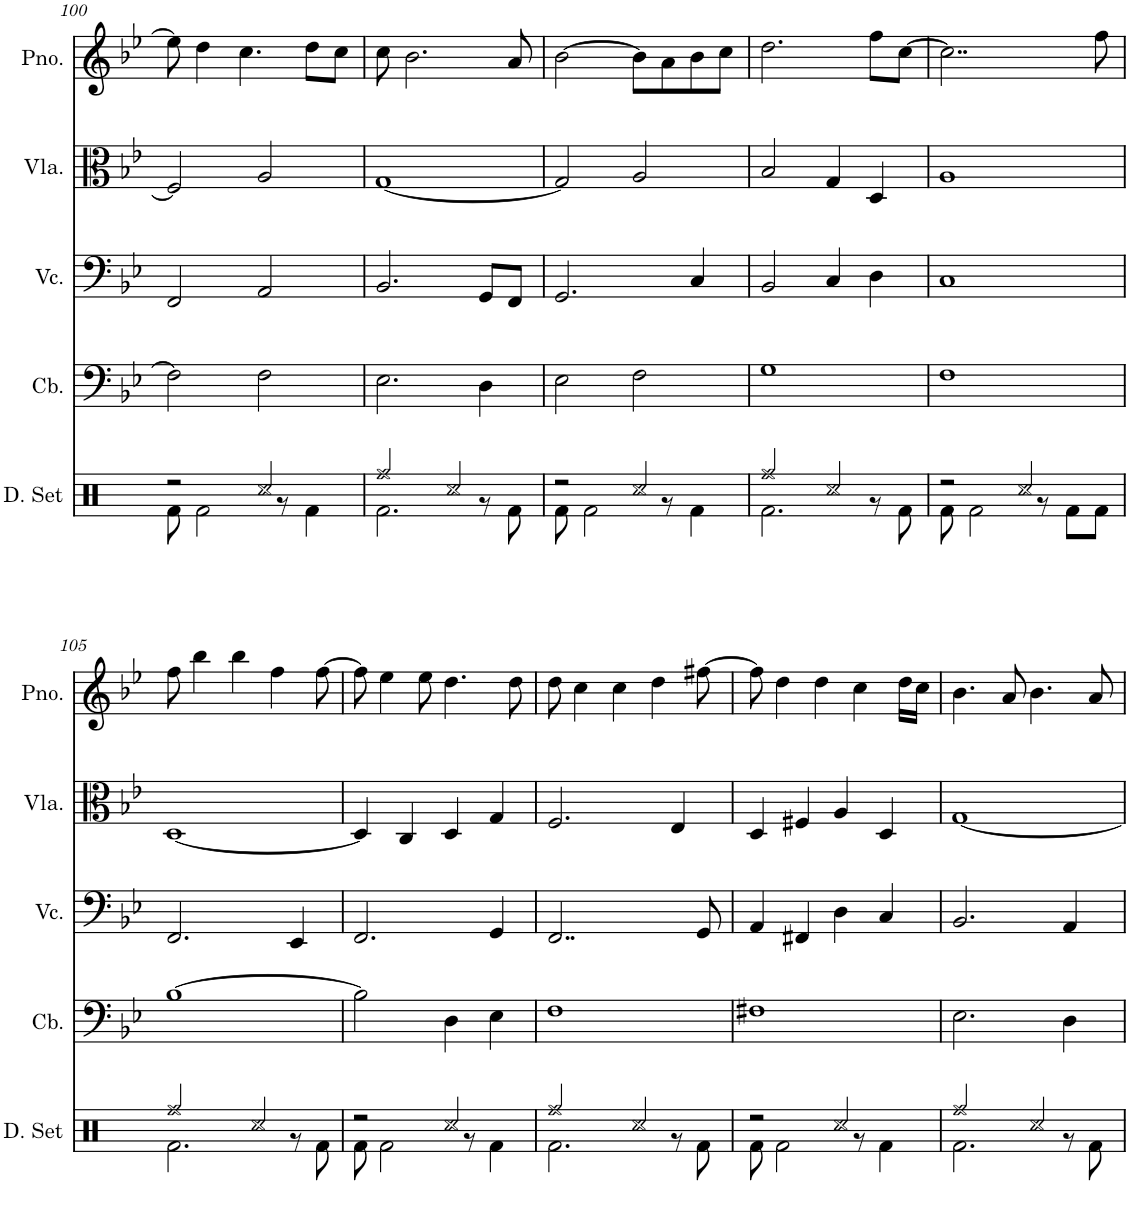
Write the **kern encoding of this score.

**kern	**kern	**kern	**kern	**kern
*part5	*part4	*part3	*part2	*part1
*staff5	*staff4	*staff3	*staff2	*staff1
*I"Drumset	*I"Contrabass	*I"Violoncello	*I"Viola	*I"Piano
*I'D. Set	*I'Cb.	*I'Vc.	*I'Vla.	*I'Pno.
!!LO:PB:g=z
*clefX	*clefF4	*clefF4	*clefC3	*clefG2
*	*Trd7c12	*	*	*
*k[]	*k[b-e-]	*k[b-e-]	*k[b-e-]	*k[b-e-]
*M4/4	*M4/4	*M4/4	*M4/4	*M4/4
=100	=100	=100	=100	=100
*^	*	*	*	*
2r	8Rf\	2F\]	2FF/	2F/]	8ee-\]
.	2Rf\	.	.	.	4dd\
.	.	.	.	.	4.cc\
2Rcc/	.	2F\	2AA/	2A/	.
.	8r	.	.	.	.
.	4Rf\	.	.	.	8dd\L
.	.	.	.	.	8cc\J
=101	=101	=101	=101	=101	=101
2Rff/	2.Rf\	2.E-\	2.BB-/	[1G	8cc\
.	.	.	.	.	2.b-\
2Rcc/	.	.	.	.	.
.	8r	4D\	8GG/L	.	.
.	8Rf\	.	8FF/J	.	8a/
=102	=102	=102	=102	=102	=102
2r	8Rf\	2E-\	2.GG/	2G/]	[2b-\
.	2Rf\	.	.	.	.
2Rcc/	.	2F\	.	2A/	8b-\L]
.	8r	.	.	.	8a\
.	4Rf\	.	4C/	.	8b-\
.	.	.	.	.	8cc\J
=103	=103	=103	=103	=103	=103
2Rff/	2.Rf\	1G	2BB-/	2B-/	2.dd\
2Rcc/	.	.	4C/	4G/	.
.	8r	.	4D\	4D/	8ff\L
.	8Rf\	.	.	.	[8cc\J
=104	=104	=104	=104	=104	=104
2r	8Rf\	1F	1C	1A	2..cc\]
.	2Rf\	.	.	.	.
2Rcc/	.	.	.	.	.
.	8r	.	.	.	.
.	8Rf\L	.	.	.	.
.	8Rf\J	.	.	.	8ff\
!!LO:LB:g=z
=105	=105	=105	=105	=105	=105
2Rff/	2.Rf\	[1B-	2.FF/	[1D	8ff\
.	.	.	.	.	4bb-\
.	.	.	.	.	4bb-\
2Rcc/	.	.	.	.	.
.	.	.	.	.	4ff\
.	8r	.	4EE-/	.	.
.	8Rf\	.	.	.	[8ff\
=106	=106	=106	=106	=106	=106
2r	8Rf\	2B-\]	2.FF/	4D/]	8ff\]
.	2Rf\	.	.	.	4ee-\
.	.	.	.	4C/	.
.	.	.	.	.	8ee-\
2Rcc/	.	4D\	.	4D/	4.dd\
.	8r	.	.	.	.
.	4Rf\	4E-\	4GG/	4G/	.
.	.	.	.	.	8dd\
=107	=107	=107	=107	=107	=107
2Rff/	2.Rf\	1F	2..FF/	2.F/	8dd\
.	.	.	.	.	4cc\
.	.	.	.	.	4cc\
2Rcc/	.	.	.	.	.
.	.	.	.	.	4dd\
.	8r	.	.	4E-/	.
.	8Rf\	.	8GG/	.	[8ff#X\
=108	=108	=108	=108	=108	=108
2r	8Rf\	1F#X	4AA/	4D/	8ff#\]
.	2Rf\	.	.	.	4dd\
.	.	.	4FF#X/	4F#X/	.
.	.	.	.	.	4dd\
2Rcc/	.	.	4D\	4A/	.
.	8r	.	.	.	4cc\
.	4Rf\	.	4C/	4D/	.
.	.	.	.	.	16dd\LL
.	.	.	.	.	16cc\JJ
=109	=109	=109	=109	=109	=109
2Rff/	2.Rf\	2.E-\	2.BB-/	[1G	4.b-\
.	.	.	.	.	8a/
2Rcc/	.	.	.	.	4.b-\
.	8r	4D\	4AA/	.	.
.	8Rf\	.	.	.	8a/
*v	*v	*	*	*	*
=	=	=	=	=
*-	*-	*-	*-	*-
